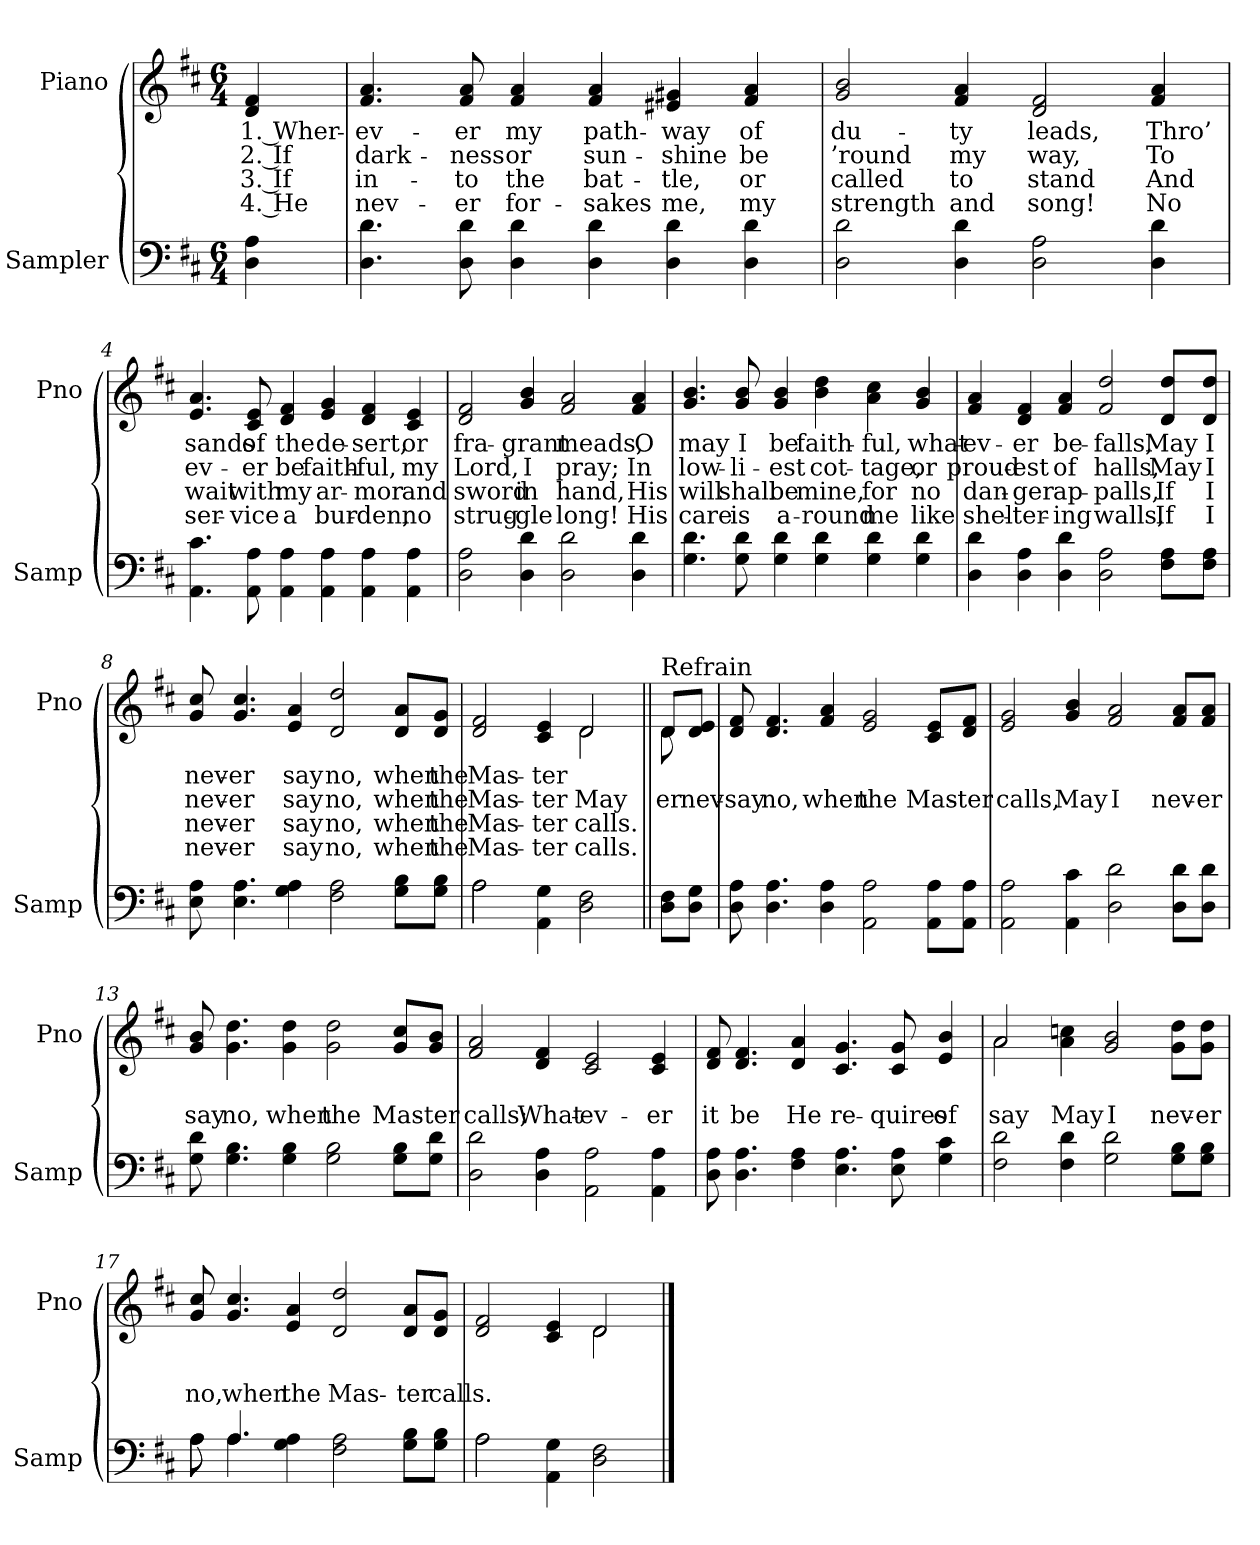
**kern	**kern	**text	**text	**text	**text
*part2	*part1	*part1	*part1	*part1	*part1
*staff2	*staff1	*staff1	*staff1	*staff1	*staff1
*I"Sampler	*I"Piano	*	*	*	*
*I'Samp	*I'Pno	*	*	*	*
*clefF4	*clefG2	*	*	*	*
*k[f#c#]	*k[f#c#]	*	*	*	*
*D:	*D:	*	*	*	*
*M6/4	*M6/4	*	*	*	*
=1	=1	=1	=1	=1	=1
4D 4A	4d 4f#	1. Wher-	2. If	3. If	4. He
=2	=2	=2	=2	=2	=2
4.D 4.d	4.f# 4.a	-ev-	dark-	in-	nev-
8D 8d	8f# 8a	-er	-ness	-to	-er
4D 4d	4f# 4a	my	or	the	for-
4D 4d	4f# 4a	path-	sun-	bat-	-sakes
4D 4d	4e#X 4g#X	-way	-shine	-tle,	me,
4D 4d	4f# 4a	of	be	or	my
=3	=3	=3	=3	=3	=3
2D 2d	2g 2b	du-	’round	called	strength
4D 4d	4f# 4a	-ty	my	to	and
2D 2A	2d 2f#	leads,	way,	stand	song!
4D 4d	4f# 4a	Thro’	To	And	No
=4	=4	=4	=4	=4	=4
4.AA 4.c#	4.e 4.a	sands	ev-	wait	ser-
8AA 8A	8c# 8e	of	-er	with	-vice
4AA 4A	4d 4f#	the	be	my	a
4AA 4A	4e 4g	de-	faith-	ar-	bur-
4AA 4A	4d 4f#	-sert,	-ful,	-mor	-den,
4AA 4A	4c# 4e	or	my	and	no
=5	=5	=5	=5	=5	=5
2D 2A	2d 2f#	fra-	Lord,	sword	strug-
4D 4d	4g 4b	-grant	I	in	-gle
2D 2d	2f# 2a	meads,	pray;	hand,	long!
4D 4d	4f# 4a	O	In	His	His
=6	=6	=6	=6	=6	=6
4.G 4.d	4.g 4.b	may	low-	will	care
8G 8d	8g 8b	I	-li-	shall	is
4G 4d	4g 4b	be	-est	be	a-
4G 4d	4b 4dd	faith-	cot-	mine,	-round
4G 4d	4a 4cc#	-ful,	-tage,	for	me
4G 4d	4g 4b	what-	or	no	like
=7	=7	=7	=7	=7	=7
4D 4d	4f# 4a	-ev-	proud-	dan-	shel-
4D 4A	4d 4f#	-er	-est	-ger	-ter-
4D 4d	4f# 4a	be-	of	ap-	-ing
2D 2A	2f# 2dd	-falls,	halls,	-palls,	walls,
8F#\ 8A\L	8d/ 8dd/L	May	May	If	If
8F#\ 8A\J	8d/ 8dd/J	I	I	I	I
=8	=8	=8	=8	=8	=8
8E 8A	8g 8cc#	nev-	nev-	nev-	nev-
4.E 4.A	4.g 4.cc#	-er	-er	-er	-er
4G 4A	4e 4a	say	say	say	say
2F# 2A	2d 2dd	no,	no,	no,	no,
8G\ 8B\L	8d/ 8a/L	when	when	when	when
8G\ 8B\J	8d/ 8g/J	the	the	the	the
=9	=9	=9	=9	=9	=9
*^	*^	*	*	*	*
2A\	2A	2d 2f#	2.ryy	Mas-	Mas-	Mas-	Mas-
4AA 4G	2.ryy	4c# 4e	.	-ter	-ter	-ter	-ter
2D 2F#	.	2d/	2d	.	May	calls.	calls.
*v	*v	*	*	*	*	*	*
=10||	=10||	=10||	=10||	=10||	=10||	=10||
!	!LO:TX:t=Refrain	!	!	!	!	!
8D\ 8F#\L	8d/L	8d	.	-er	.	.
8D\ 8G\J	8d/ 8e/J	8ryy	.	nev-	.	.
*	*v	*v	*	*	*	*
=11	=11	=11	=11	=11	=11
8D 8A	8d 8f#	.	say	.	.
4.D 4.A	4.d 4.f#	.	no,	.	.
4D 4A	4f# 4a	.	when	.	.
2AA 2A	2e 2g	.	the	.	.
8AA\ 8A\L	8c#/ 8e/L	.	Mas-	.	.
8AA\ 8A\J	8d/ 8f#/J	.	-ter	.	.
=12	=12	=12	=12	=12	=12
2AA 2A	2e 2g	.	calls,	.	.
4AA 4c#	4g 4b	.	May	.	.
2D 2d	2f# 2a	.	I	.	.
8D\ 8d\L	8f#/ 8a/L	.	nev-	.	.
8D\ 8d\J	8f#/ 8a/J	.	-er	.	.
=13	=13	=13	=13	=13	=13
8G 8d	8g 8b	.	say	.	.
4.G 4.B	4.g 4.dd	.	no,	.	.
4G 4B	4g 4dd	.	when	.	.
2G 2B	2g 2dd	.	the	.	.
8G\ 8B\L	8g/ 8cc#/L	.	Mas-	.	.
8G\ 8d\J	8g/ 8b/J	.	-ter	.	.
=14	=14	=14	=14	=14	=14
2D 2d	2f# 2a	.	calls;	.	.
4D 4A	4d 4f#	.	What-	.	.
2AA 2A	2c# 2e	.	-ev-	.	.
4AA 4A	4c# 4e	.	-er	.	.
=15	=15	=15	=15	=15	=15
8D 8A	8d 8f#	.	it	.	.
4.D 4.A	4.d 4.f#	.	be	.	.
4F# 4A	4d 4a	.	He	.	.
4.E\ 4.A\	4.c# 4.g	.	re-	.	.
8E\ 8A\	8c# 8g	.	-quires	.	.
4G\ 4c#\	4e 4b	.	of	.	.
=16	=16	=16	=16	=16	=16
*	*^	*	*	*	*
2F#\ 2d\	2a/	2a	.	say	.	.
4F#\ 4d\	4a 4ccn	1ryy	.	May	.	.
2G\ 2d\	2g 2b	.	.	I	.	.
8G\ 8B\L	8g\ 8dd\L	.	.	nev-	.	.
8G\ 8B\J	8g\ 8dd\J	.	.	-er	.	.
*	*v	*v	*	*	*	*
=17	=17	=17	=17	=17	=17
*^	*	*	*	*	*
8A\	8A	8g 8cc#	.	no,	.	.
4.A/	4.A	4.g 4.cc#	.	when	.	.
4G 4A	1ryy	4e 4a	.	the	.	.
2F# 2A	.	2d 2dd	.	Mas-	.	.
8G\ 8B\L	.	8d/ 8a/L	.	-ter	.	.
8G\ 8B\J	.	8d/ 8g/J	.	calls.	.	.
=18	=18	=18	=18	=18	=18	=18
*	*	*^	*	*	*	*
2A\	2A	2d 2f#	2.ryy	.	.	.	.
4AA 4G	2.ryy	4c# 4e	.	.	.	.	.
2D 2F#	.	2d/	2d	.	.	.	.
*v	*v	*	*	*	*	*	*
*	*v	*v	*	*	*	*
==	==	==	==	==	==
*-	*-	*-	*-	*-	*-
